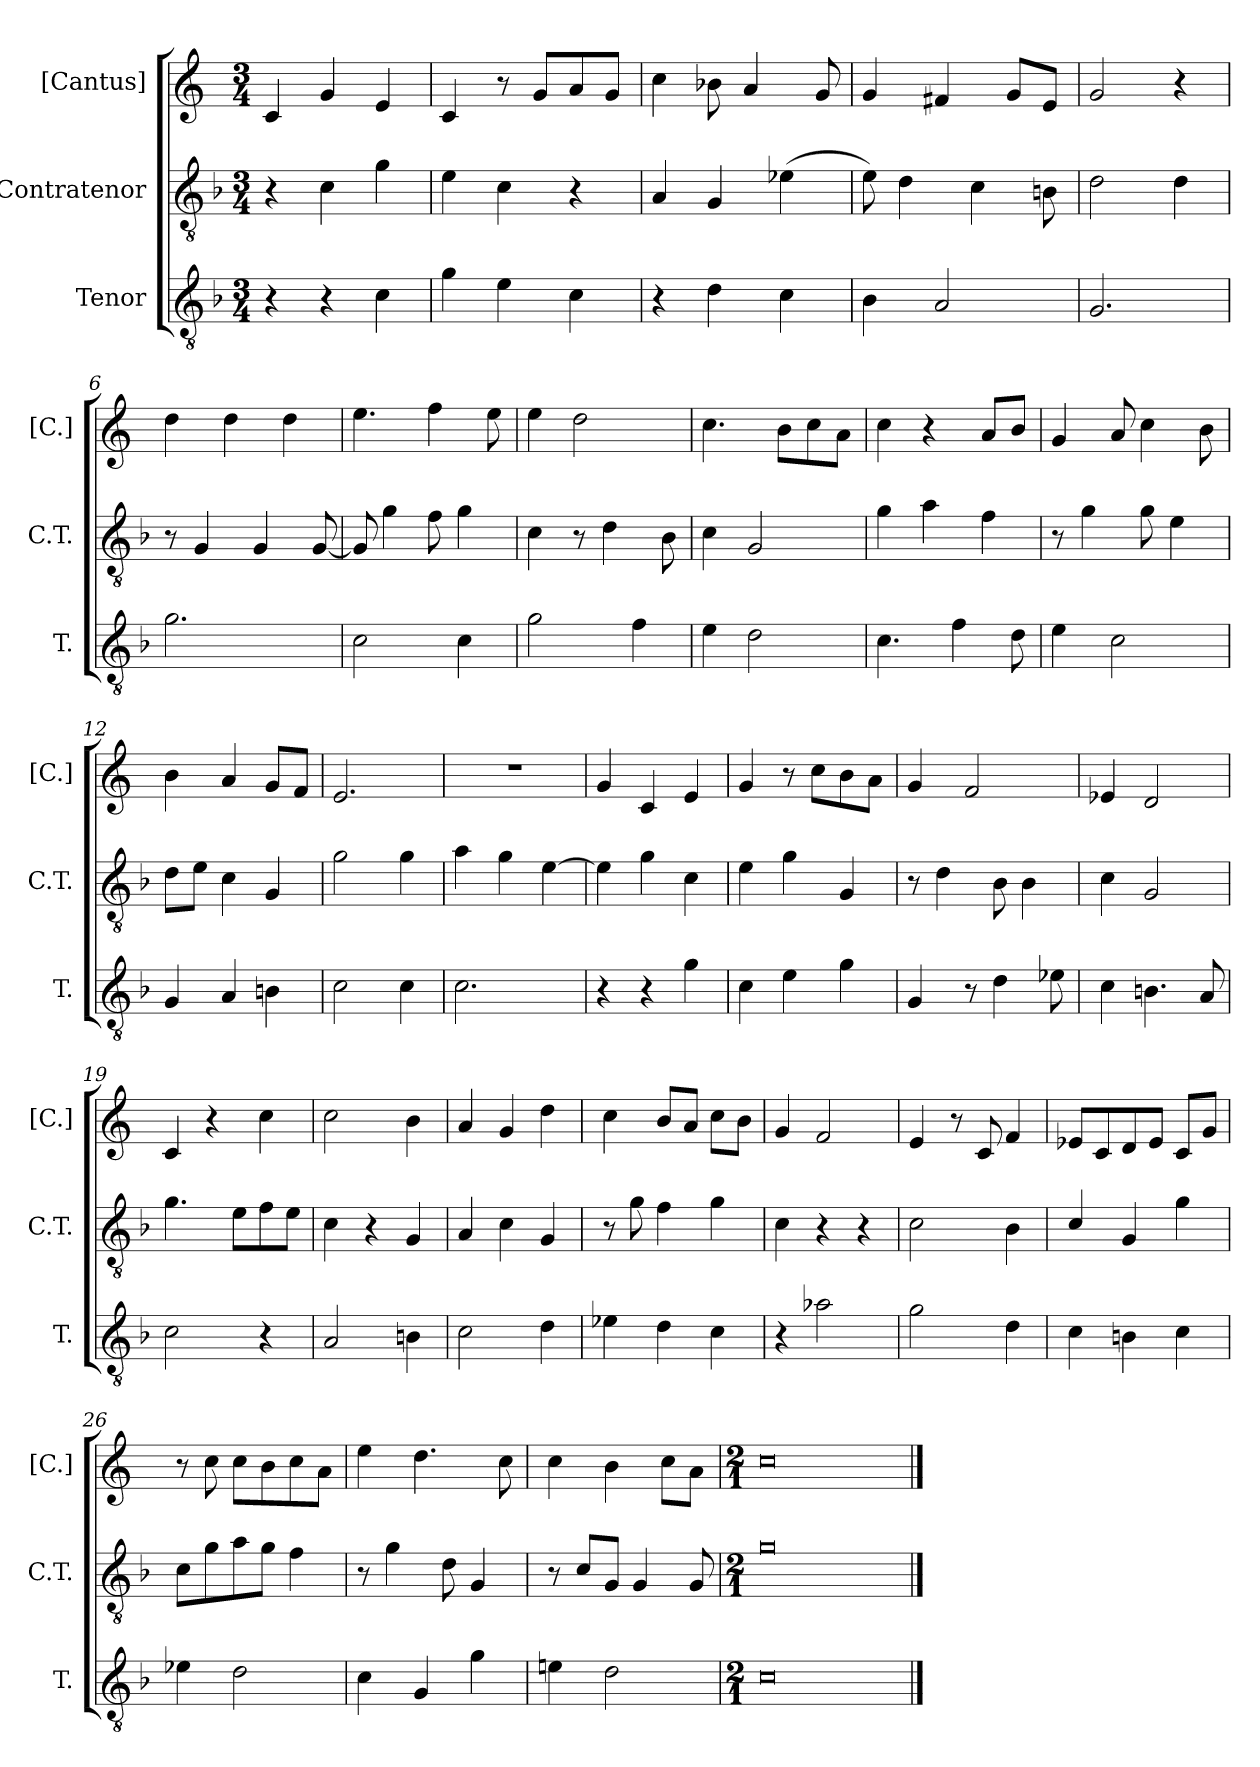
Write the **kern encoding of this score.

**kern	**kern	**kern
*part3	*part2	*part1
*staff3	*staff2	*staff1
*I"Tenor	*I"Contratenor	*I"[Cantus]
*I'T.	*I'C.T.	*I'[C.]
*clefGv2	*clefGv2	*clefG2
*ITrd7c12	*ITrd14c24	*
*k[b-]	*k[b-]	*k[]
*M3/4	*M3/4	*M3/4
=1	=1	=1
4r	4r	4c/
4r	4CC\	4g/
4C\	4GG\	4e/
=2	=2	=2
4G\	4EE\	4c/
4E\	4CC\	8r
.	.	8g/L
4C\	4r	8a/
.	.	8g/J
=3	=3	=3
4r	4AAA/	4cc\
4D\	4GGG/	8b-X\
.	.	4a/
4C\	(>4EE-X\	.
.	.	8g/
=4	=4	=4
4BB-\	8EE\)	4g/
.	4DD\	.
2AA/	.	4f#X/
.	4CC\	.
.	.	8g/L
.	8BBBn\	8e/J
=5	=5	=5
2.GG/	2DD\	2g/
.	4DD\	4r
=6	=6	=6
2.G\	8r	4dd\
.	4GGG/	.
.	.	4dd\
.	4GGG/	.
.	.	4dd\
.	[8GGG/	.
=7	=7	=7
2C\	8GGG/]	4.ee\
.	4GG\	.
.	8FF\	4ff\
4C\	4GG\	.
.	.	8ee\
=8	=8	=8
2G\	4CC\	4ee\
.	8r	2dd\
.	4DD\	.
4F\	.	.
.	8BBB-\	.
=9	=9	=9
4E\	4CC\	4.cc\
2D\	2GGG/	.
.	.	8b\L
.	.	8cc\
.	.	8a\J
=10	=10	=10
4.C\	4GG\	4cc\
.	4AA\	4r
4F\	.	.
.	4FF\	8a/L
8D\	.	8b/J
=11	=11	=11
4E\	8r	4g/
.	4GG\	.
2C\	.	8a/
.	8GG\	4cc\
.	4EE\	.
.	.	8b\
=12	=12	=12
4GG/	8DD\L	4b\
.	8EE\J	.
4AA/	4CC\	4a/
4BBn\	4GGG/	8g/L
.	.	8f/J
=13	=13	=13
2C\	2GG\	2.e/
4C\	4GG\	.
=14	=14	=14
2.C\	4AA\	2.r
.	4GG\	.
.	[4EE\	.
=15	=15	=15
4r	4EE\]	4g/
4r	4GG\	4c/
4G\	4CC\	4e/
=16	=16	=16
4C\	4EE\	4g/
4E\	4GG\	8r
.	.	8cc\L
4G\	4GGG/	8b\
.	.	8a\J
=17	=17	=17
4GG/	8r	4g/
.	4DD\	.
8r	.	2f/
4D\	8BBB-\	.
.	4BBB-\	.
8E-X\	.	.
=18	=18	=18
4C\	4CC\	4e-X/
4.BBn\	2GGG/	2d/
8AA/	.	.
=19	=19	=19
2C\	4.GG\	4c/
.	.	4r
.	8EE\L	.
4r	8FF\	4cc\
.	8EE\J	.
=20	=20	=20
2AA/	4CC\	2cc\
.	4r	.
4BBn\	4GGG/	4b\
=21	=21	=21
2C\	4AAA/	4a/
.	4CC\	4g/
4D\	4GGG/	4dd\
=22	=22	=22
4E-X\	8r	4cc\
.	8GG\	.
4D\	4FF\	8b/L
.	.	8a/J
4C\	4GG\	8cc\L
.	.	8b\J
=23	=23	=23
4r	4CC\	4g/
2A-X\	4r	2f/
.	4r	.
=24	=24	=24
2G\	2CC\	4e/
.	.	8r
.	.	8c/
4D\	4BBB-\	4f/
=25	=25	=25
4C\	4CC/	8e-X/L
.	.	8c/
4BBn\	4GGG/	8d/
.	.	8e-/J
4C\	4GG\	8c/L
.	.	8g/J
=26	=26	=26
4E-X\	8CC\L	8r
.	8GG\	8cc\
2D\	8AA\	8cc\L
.	8GG\J	8b\
.	4FF\	8cc\
.	.	8a\J
=27	=27	=27
4C\	8r	4ee\
.	4GG\	.
4GG/	.	4.dd\
.	8DD\	.
4G\	4GGG/	.
.	.	8cc\
=28	=28	=28
4En\	8r	4cc\
.	8CC/L	.
2D\	8GGG/J	4b\
.	4GGG/	.
.	.	8cc\L
.	8GGG/	8a\J
=29	=29	=29
*M2/1	*M2/1	*M2/1
0C	0GG	0cc
==	==	==
*-	*-	*-
